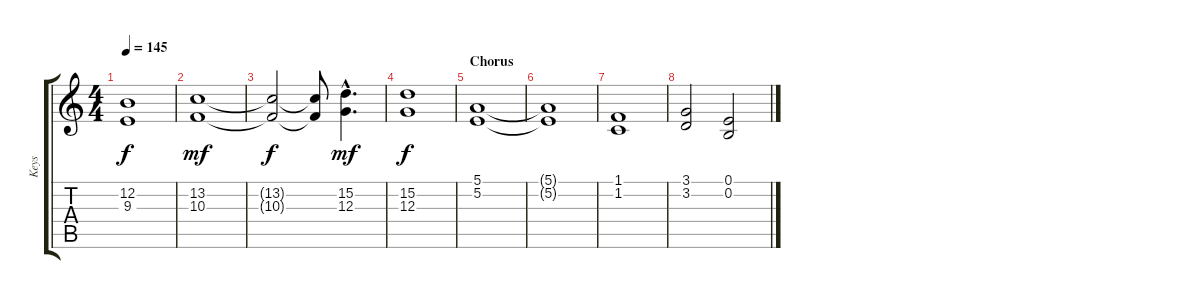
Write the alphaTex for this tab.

\track ("Keys" "Keys") {instrument synthstrings1}
\staff {score tabs}
\tuning (E4 B3 G3 D3 A2 E2) {hide}
\ts (4 4)
\tempo 145
\clef g2
\ks c
(12.2{t} 9.3{t}).1{dy f} |
(13.2 10.3).1{dy mf} |
(13.2{t} 10.3{t}).2{dy f} (13.2{t} 10.3{t}).8 (15.2{hac} 12.3{hac}).4{d dy mf} |
(15.2 12.3).1{dy f} |
\section ("" "Chorus")
(5.1 5.2).1 |
(5.1{t} 5.2{t}).1 |
(1.1 1.2).1 |
(3.1 3.2).2 (0.1 0.2).2
